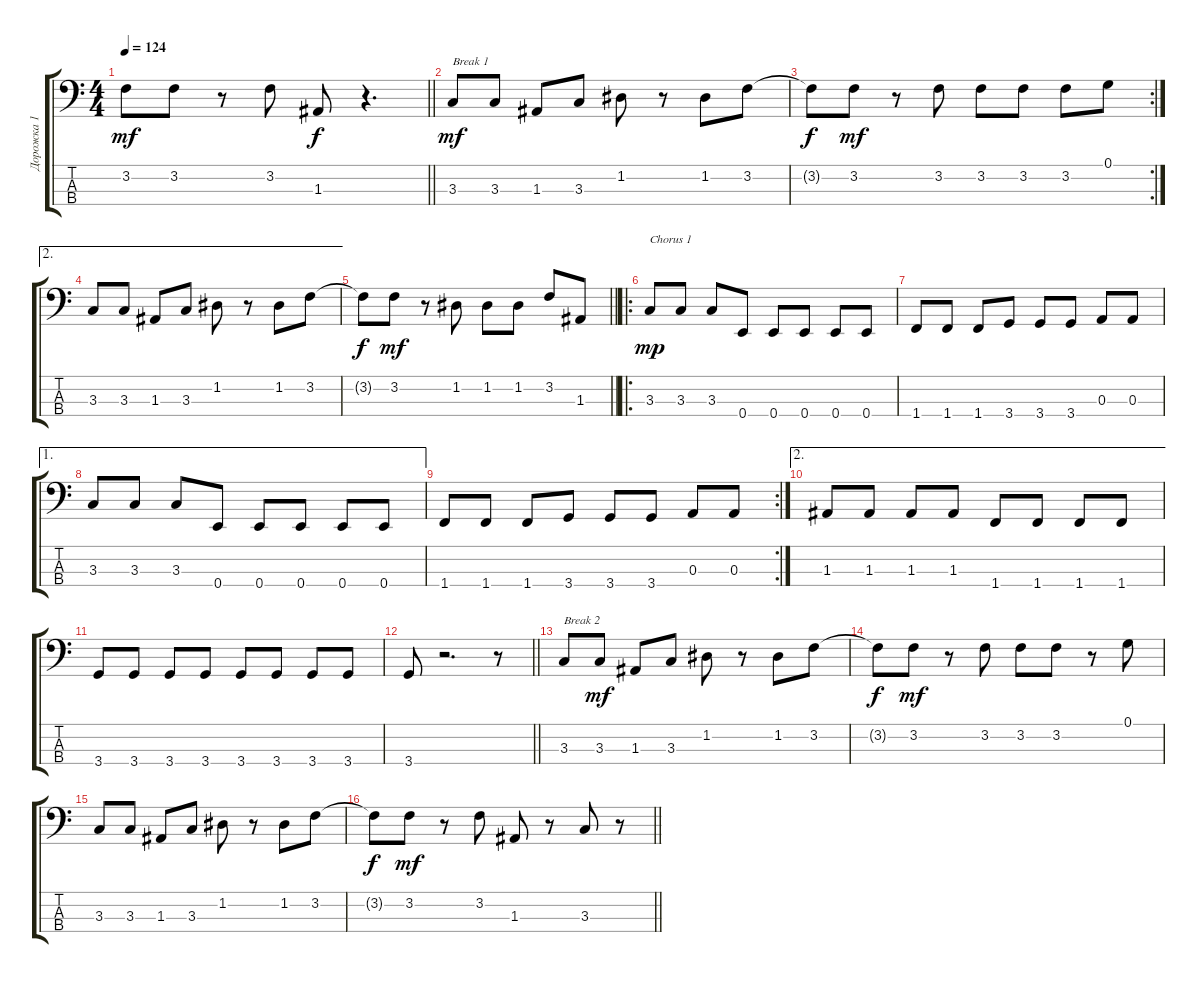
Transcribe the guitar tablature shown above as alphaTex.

\track ("Дорожка 1" "Дорожка 1") {instrument acousticguitarsteel}
\staff {score tabs}
\tuning (G2 D2 A1 E1) {hide}
\ts (4 4)
\tempo 124
\clef f4
\barLineRight lightlight
\ks c
3.2.8{dy mf} 3.2.8 r.8 3.2.8 1.3.8{dy f} r.4{d} |
3.3.8{txt "Break 1" dy mf} 3.3.8 1.3.8 3.3.8 1.2.8 r.8 1.2.8 3.2.8 |
\rc 2
3.2{t}.8{dy f} 3.2.8{dy mf} r.8 3.2.8 3.2.8 3.2.8 3.2.8 0.1.8 |
\ae 2
3.3.8 3.3.8 1.3.8 3.3.8 1.2.8 r.8 1.2.8 3.2.8 |
\barLineRight lightlight
3.2{t}.8{dy f} 3.2.8{dy mf} r.8 1.2.8 1.2.8 1.2.8 3.2.8 1.3.8 |
\ro
3.3.8{txt "Chorus 1" dy mp volume 16 instrument lead8bassandlead} 3.3.8 3.3.8{volume 16} 0.4.8 0.4.8 0.4.8 0.4.8 0.4.8 |
1.4.8 1.4.8 1.4.8 3.4.8 3.4.8 3.4.8 0.3.8 0.3.8 |
\ae 1
3.3.8 3.3.8 3.3.8 0.4.8 0.4.8 0.4.8 0.4.8 0.4.8 |
\rc 2
1.4.8 1.4.8 1.4.8 3.4.8 3.4.8 3.4.8 0.3.8 0.3.8 |
\ae 2
1.3.8 1.3.8 1.3.8 1.3.8 1.4.8 1.4.8 1.4.8 1.4.8 |
3.4.8 3.4.8 3.4.8 3.4.8 3.4.8 3.4.8 3.4.8 3.4.8 |
\barLineRight lightlight
3.4.8 r.2{d} r.8 |
3.3.8{txt "Break 2" volume 12 instrument synthbass2} 3.3.8{dy mf} 1.3.8{volume 12} 3.3.8 1.2.8 r.8 1.2.8 3.2.8 |
3.2{t}.8{dy f} 3.2.8{dy mf} r.8 3.2.8 3.2.8 3.2.8 r.8 0.1.8 |
3.3.8 3.3.8 1.3.8 3.3.8 1.2.8 r.8 1.2.8 3.2.8 |
\barLineRight lightlight
3.2{t}.8{dy f} 3.2.8{dy mf} r.8 3.2.8 1.3.8 r.8 3.3.8 r.8
